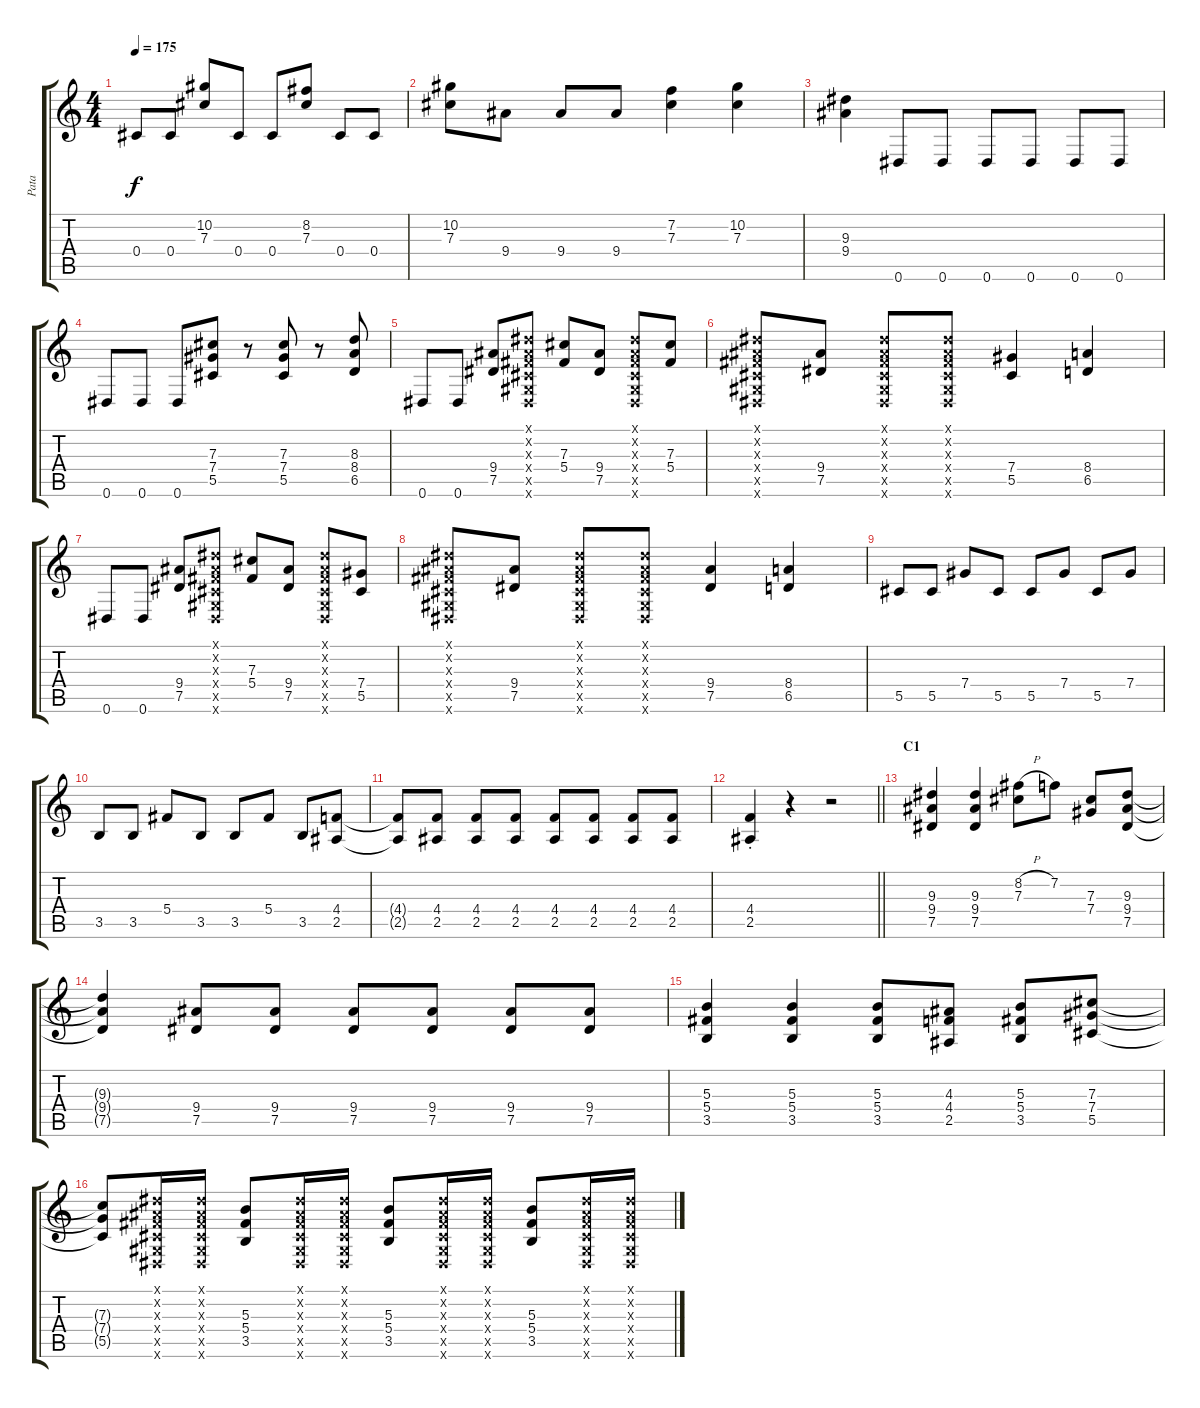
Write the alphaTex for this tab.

\track ("Pata" "Pata") {instrument overdrivenguitar}
\staff {score tabs}
\tuning (Eb4 Bb3 Gb3 Db3 Ab2 Eb2) {hide}
\ts (4 4)
\tempo 175
\clef g2
\ks c
0.4.8{dy f} 0.4.8 (10.2 7.3).8 0.4.8 0.4.8 (8.2 7.3).8 0.4.8 0.4.8 |
(10.2 7.3).8 9.4.8 9.4.8 9.4.8 (7.2 7.3).4 (10.2 7.3).4 |
(9.3 9.4).4 0.6.8 0.6.8 0.6.8 0.6.8 0.6.8 0.6.8 |
0.6.8 0.6.8 0.6.8 (7.3 7.4 5.5).8 r.8 (7.3 7.4 5.5).8 r.8 (8.3 8.4 6.5).8 |
0.6.8 0.6.8 (9.4 7.5).8 (0.1{x} 0.2{x} 0.3{x} 0.4{x} 0.5{x} 0.6{x}).8 (7.3 5.4).8 (9.4 7.5).8 (0.1{x} 0.2{x} 0.3{x} 0.4{x} 0.5{x} 0.6{x}).8 (7.3 5.4).8 |
(0.1{x} 0.2{x} 0.3{x} 0.4{x} 0.5{x} 0.6{x}).8 (9.4 7.5).8 (0.1{x} 0.2{x} 0.3{x} 0.4{x} 0.5{x} 0.6{x}).8 (0.1{x} 0.2{x} 0.3{x} 0.4{x} 0.5{x} 0.6{x}).8 (7.4 5.5).4 (8.4 6.5).4 |
0.6.8 0.6.8 (9.4 7.5).8 (0.1{x} 0.2{x} 0.3{x} 0.4{x} 0.5{x} 0.6{x}).8 (7.3 5.4).8 (9.4 7.5).8 (0.1{x} 0.2{x} 0.3{x} 0.4{x} 0.5{x} 0.6{x}).8 (7.4 5.5).8 |
(0.1{x} 0.2{x} 0.3{x} 0.4{x} 0.5{x} 0.6{x}).8 (9.4 7.5).8 (0.1{x} 0.2{x} 0.3{x} 0.4{x} 0.5{x} 0.6{x}).8 (0.1{x} 0.2{x} 0.3{x} 0.4{x} 0.5{x} 0.6{x}).8 (9.4 7.5).4 (8.4 6.5).4 |
5.5.8 5.5.8 7.4.8 5.5.8 5.5.8 7.4.8 5.5.8 7.4.8 |
3.5.8 3.5.8 5.4.8 3.5.8 3.5.8 5.4.8 3.5.8 (4.4 2.5).8 |
(4.4{t} 2.5{t}).8 (4.4 2.5).8 (4.4 2.5).8 (4.4 2.5).8 (4.4 2.5).8 (4.4 2.5).8 (4.4 2.5).8 (4.4 2.5).8 |
\barLineRight lightlight
(4.4{st} 2.5{st}).4 r.4 r.2 |
\section ("" "C1")
(9.3 9.4 7.5).4 (9.3 9.4 7.5).4 (8.2{h} 7.3).8 7.2.8 (7.3 7.4).8 (9.3 9.4 7.5).8 |
(9.3{t} 9.4{t} 7.5{t}).4 (9.4 7.5).8 (9.4 7.5).8 (9.4 7.5).8 (9.4 7.5).8 (9.4 7.5).8 (9.4 7.5).8 |
(5.3 5.4 3.5).4 (5.3 5.4 3.5).4 (5.3 5.4 3.5).8 (4.3 4.4 2.5).8 (5.3 5.4 3.5).8 (7.3 7.4 5.5).8 |
(7.3{t} 7.4{t} 5.5{t}).8 (0.1{x} 0.2{x} 0.3{x} 0.4{x} 0.5{x} 0.6{x}).16 (0.1{x} 0.2{x} 0.3{x} 0.4{x} 0.5{x} 0.6{x}).16 (5.3 5.4 3.5).8 (0.1{x} 0.2{x} 0.3{x} 0.4{x} 0.5{x} 0.6{x}).16 (0.1{x} 0.2{x} 0.3{x} 0.4{x} 0.5{x} 0.6{x}).16 (5.3 5.4 3.5).8 (0.1{x} 0.2{x} 0.3{x} 0.4{x} 0.5{x} 0.6{x}).16 (0.1{x} 0.2{x} 0.3{x} 0.4{x} 0.5{x} 0.6{x}).16 (5.3 5.4 3.5).8 (0.1{x} 0.2{x} 0.3{x} 0.4{x} 0.5{x} 0.6{x}).16 (0.1{x} 0.2{x} 0.3{x} 0.4{x} 0.5{x} 0.6{x}).16
